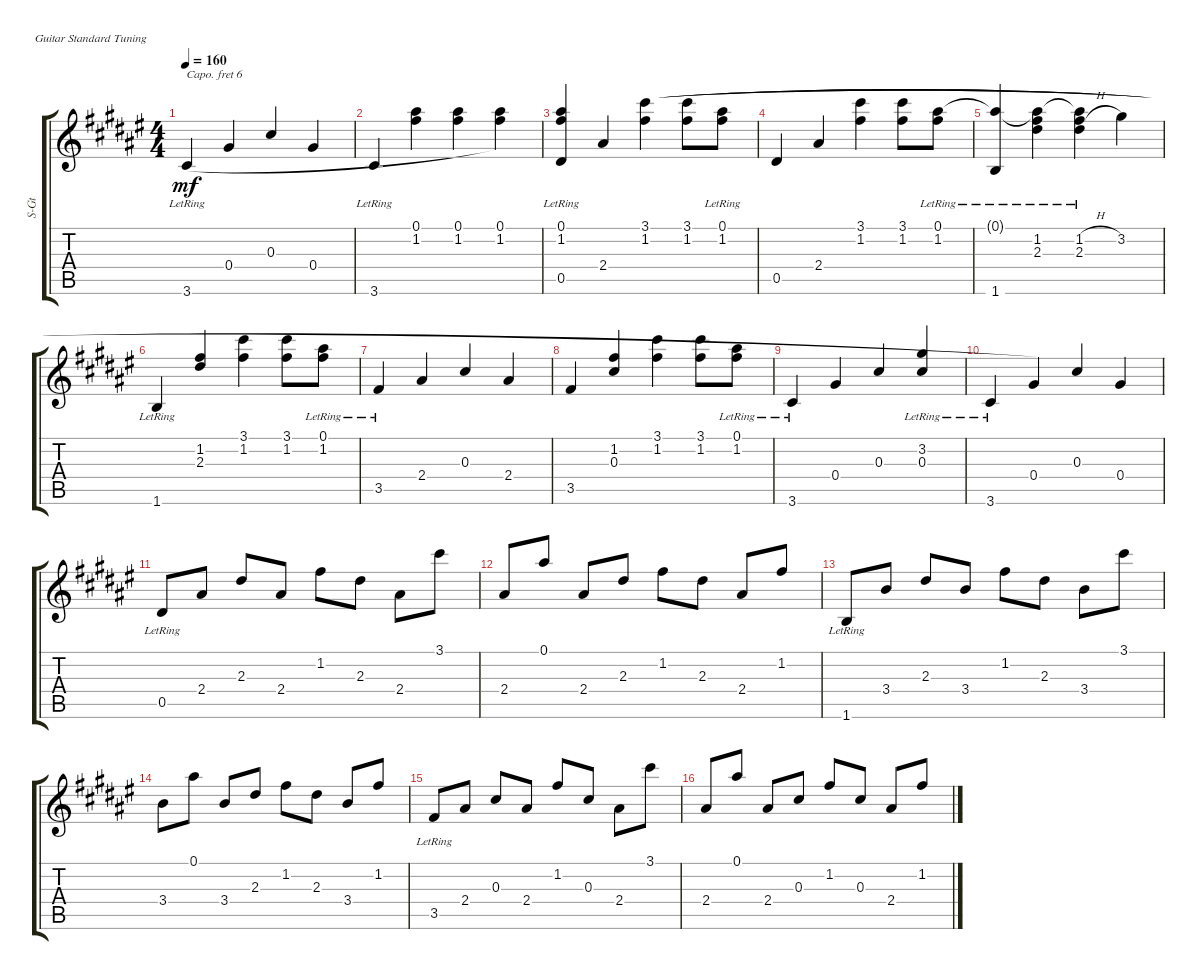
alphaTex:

\defaultSystemsLayout 4
\bracketExtendMode groupsimilarinstruments
\track ("Steel Guitar" "S-Gt") {instrument acousticguitarsteel}
\staff {score tabs}
\capo 6
\tuning (E4 B3 G3 D3 A2 E2)
\ts (4 4)
\tempo 160
\clef g2
\ks f#
3.6{lr acc forcenatural}.4{dy mf legatoorigin beam Up} 0.4{acc forcenatural}.4{legatoorigin beam Up} 0.3{acc forcenatural}.4{legatoorigin beam Up} 0.4{acc forcenatural}.4{legatoorigin beam Up} |
3.6{lr acc forcenatural}.4{legatoorigin beam Up} (0.1{acc forcenatural} 1.2{acc forcenatural}).4{legatoorigin beam Down} (1.2{acc forcenatural} 0.1{acc forcenatural}).4{legatoorigin beam Down} (0.1{acc forcenatural} 1.2{acc forcenatural}).4{beam Down} |
(1.2{acc forcenatural} 0.1{acc forcenatural} 0.5{lr acc forcenatural}).4{beam Up} 2.4{acc forcenatural}.4{beam Up} (3.1{acc forcenatural} 1.2{acc forcenatural}).4{legatoorigin beam Down} (3.1{acc forcenatural} 1.2{acc forcenatural}).8{legatoorigin beam Down} (0.1{lr acc forcenatural} 1.2{acc forcenatural}).8{legatoorigin beam Down} |
0.5{acc forcenatural}.4{legatoorigin beam Up} 2.4{acc forcenatural}.4{legatoorigin beam Up} (3.1{acc forcenatural} 1.2{acc forcenatural}).4{legatoorigin beam Down} (3.1{acc forcenatural} 1.2{acc forcenatural}).8{legatoorigin beam Down} (0.1{lr acc forcenatural} 1.2{acc forcenatural}).8{legatoorigin beam Down} |
(1.6{lr acc forcenatural} 0.1{lr t acc forcenatural}).4{legatoorigin beam Up} (1.2{acc forcenatural} 2.3{acc forcenatural} 0.1{lr t acc forcenatural}).4{legatoorigin beam Down} (2.3{lr acc forcenatural} 1.2{h acc forcenatural} 0.1{lr t acc forcenatural}).4{legatoorigin beam Down} 3.2{acc forcenatural}.4{legatoorigin beam Down} |
1.6{lr acc forcenatural}.4{legatoorigin beam Up} (1.2{acc forcenatural} 2.3{acc forcenatural}).4{legatoorigin beam Up} (3.1{acc forcenatural} 1.2{acc forcenatural}).4{legatoorigin beam Down} (1.2{acc forcenatural} 3.1{acc forcenatural}).8{legatoorigin beam Down} (0.1{lr acc forcenatural} 1.2{acc forcenatural}).8{legatoorigin beam Down} |
3.5{lr acc forcenatural}.4{legatoorigin beam Up} 2.4{acc forcenatural}.4{legatoorigin beam Up} 0.3{acc forcenatural}.4{legatoorigin beam Up} 2.4{acc forcenatural}.4{legatoorigin beam Up} |
3.5{acc forcenatural}.4{legatoorigin beam Up} (1.2{acc forcenatural} 0.3{acc forcenatural}).4{legatoorigin beam Up} (3.1{acc forcenatural} 1.2{acc forcenatural}).4{legatoorigin beam Down} (3.1{acc forcenatural} 1.2{acc forcenatural}).8{legatoorigin beam Down} (1.2{acc forcenatural} 0.1{lr acc forcenatural}).8{legatoorigin beam Down} |
3.6{lr acc forcenatural}.4{legatoorigin beam Up} 0.4{acc forcenatural}.4{legatoorigin beam Up} 0.3{acc forcenatural}.4{legatoorigin beam Up} (3.2{lr acc forcenatural} 0.3{acc forcenatural}).4{legatoorigin beam Up} |
3.6{lr acc forcenatural}.4{legatoorigin beam Up} 0.4{acc forcenatural}.4{beam Up} 0.3{acc forcenatural}.4{beam Up} 0.4{acc forcenatural}.4{beam Up} |
0.5{lr acc forcenatural}.8{beam Up} 2.4{acc forcenatural}.8{beam Up} 2.3{acc forcenatural}.8{beam Up} 2.4{acc forcenatural}.8{beam Up} 1.2{acc forcenatural}.8{beam Down} 2.3{acc forcenatural}.8{beam Down} 2.4{acc forcenatural}.8{beam Down} 3.1{acc forcenatural}.8{beam Down} |
2.4{acc forcenatural}.8{beam Up} 0.1{acc forcenatural}.8{beam Up} 2.4{acc forcenatural}.8{beam Up} 2.3{acc forcenatural}.8{beam Up} 1.2{acc forcenatural}.8{beam Down} 2.3{acc forcenatural}.8{beam Down} 2.4{acc forcenatural}.8{beam Up} 1.2{acc forcenatural}.8{beam Up} |
1.6{lr acc forcenatural}.8{beam Up} 3.4{acc forcenatural}.8{beam Up} 2.3{acc forcenatural}.8{beam Up} 3.4{acc forcenatural}.8{beam Up} 1.2{acc forcenatural}.8{beam Down} 2.3{acc forcenatural}.8{beam Down} 3.4{acc forcenatural}.8{beam Down} 3.1{acc forcenatural}.8{beam Down} |
3.4{acc forcenatural}.8{beam Down} 0.1{acc forcenatural}.8{beam Down} 3.4{acc forcenatural}.8{beam Up} 2.3{acc forcenatural}.8{beam Up} 1.2{acc forcenatural}.8{beam Down} 2.3{acc forcenatural}.8{beam Down} 3.4{acc forcenatural}.8{beam Up} 1.2{acc forcenatural}.8{beam Up} |
3.5{lr acc forcenatural}.8{beam Up} 2.4{acc forcenatural}.8{beam Up} 0.3{acc forcenatural}.8{beam Up} 2.4{acc forcenatural}.8{beam Up} 1.2{acc forcenatural}.8{beam Up} 0.3{acc forcenatural}.8{beam Up} 2.4{acc forcenatural}.8{beam Down} 3.1{acc forcenatural}.8{beam Down} |
2.4{acc forcenatural}.8{beam Up} 0.1{acc forcenatural}.8{beam Up} 2.4{acc forcenatural}.8{beam Up} 0.3{acc forcenatural}.8{beam Up} 1.2{acc forcenatural}.8{beam Up} 0.3{acc forcenatural}.8{beam Up} 2.4{acc forcenatural}.8{beam Up} 1.2{acc forcenatural}.8{beam Up}
